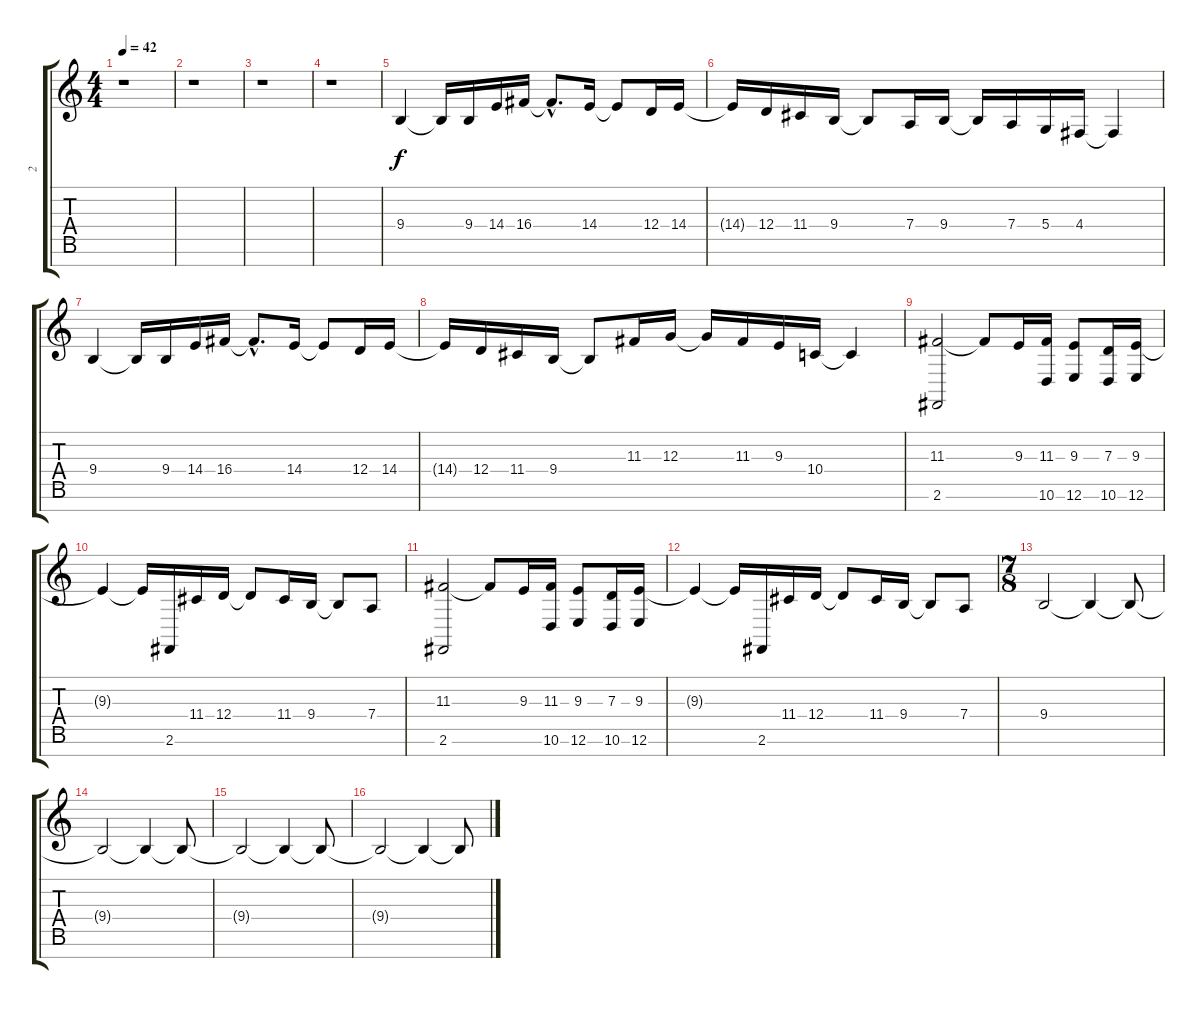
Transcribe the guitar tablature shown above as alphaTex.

\track ("2" "2") {instrument acousticgrandpiano}
\staff {score tabs}
\tuning (E4 B3 G3 D3 A2 E2 B1) {hide}
\ts (4 4)
\tempo 42
\clef g2
\ks c
r.1{dy f instrument acousticgrandpiano} |
r.1 |
r.1 |
r.1 |
9.4.4 9.4{t}.16 9.4.16 14.4.16 16.4.16 16.4{hac t}.8{d} 14.4.16 14.4{t}.8 12.4.16 14.4.16 |
14.4{t}.16 12.4.16 11.4.16 9.4.16 9.4{t}.8 7.4.16 9.4.16 9.4{t}.16 7.4.16 5.4.16 4.4.16 4.4{t}.4 |
9.4.4 9.4{t}.16 9.4.16 14.4.16 16.4.16 16.4{hac t}.8{d} 14.4.16 14.4{t}.8 12.4.16 14.4.16 |
14.4{t}.16 12.4.16 11.4.16 9.4.16 9.4{t}.8 11.3.16 12.3.16 12.3{t}.16 11.3.16 9.3.16 10.4.16 10.4{t}.4 |
(11.3 2.6).2 11.3{t}.8 9.3.16 (11.3 10.6).16 (9.3 12.6).8 (7.3 10.6).16 (9.3 12.6).16 |
9.3{t}.4 9.3{t}.16 2.6.16 11.4.16 12.4.16 12.4{t}.8 11.4.16 9.4.16 9.4{t}.8 7.4.8 |
(11.3 2.6).2 11.3{t}.8 9.3.16 (11.3 10.6).16 (9.3 12.6).8 (7.3 10.6).16 (9.3 12.6).16 |
9.3{t}.4 9.3{t}.16 2.6.16 11.4.16 12.4.16 12.4{t}.8 11.4.16 9.4.16 9.4{t}.8 7.4.8 |
\ts (7 8)
9.4.2 9.4{t}.4 9.4{t}.8 |
9.4{t}.2 9.4{t}.4 9.4{t}.8 |
9.4{t}.2 9.4{t}.4 9.4{t}.8 |
9.4{t}.2 9.4{t}.4 9.4{t}.8
